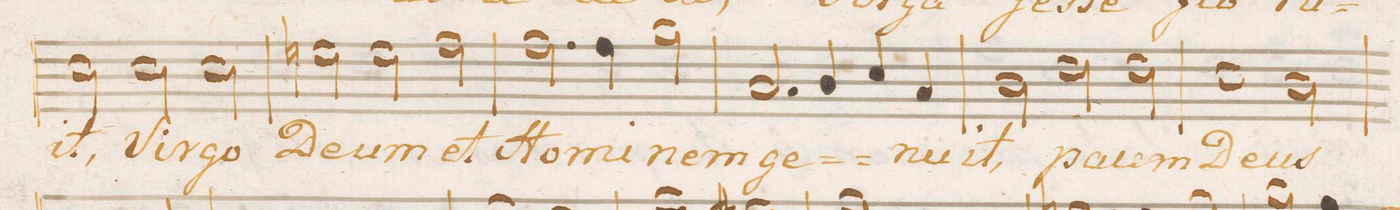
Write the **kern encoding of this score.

**kern	**text
*I"Alto.	*
*clefC3	*
*k[]	*
*M3/2	*
2d\	-it,
2d\	Vir-
2d\	-go
=21	=21
2fn\	De-
2f\	-um
2g\	et
=22	=22
2.g\	Ho-
4g\	-mi-
2a\	-nem
=23	=23
2.B/	ge-
4c/	.
4d/	.
4B/	-nu-
=24	=24
2c\	-it,
2e\	pa-
2e\	-cem
=25	=25
1d	De-
2c\	-us
=26	=26
*-	*-
